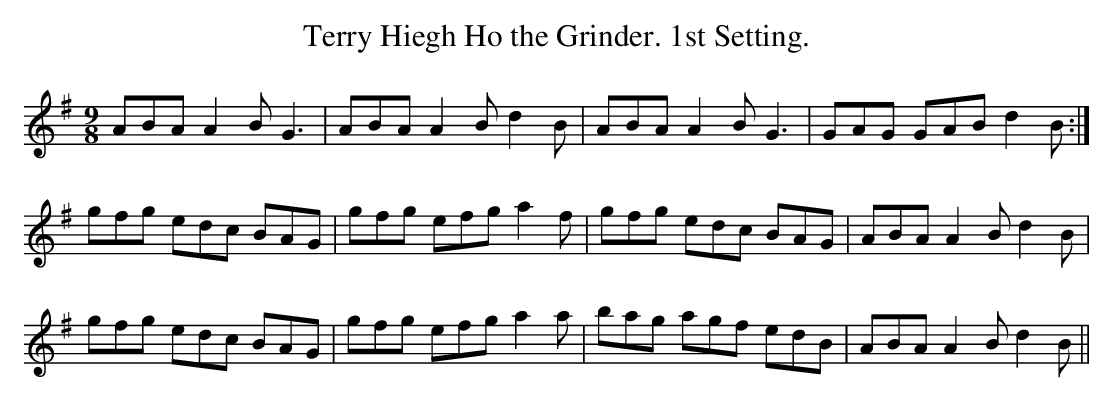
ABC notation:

X:1
T: Terry Hiegh Ho the Grinder. 1st Setting.
M: 9/8
K: G
ABA A2 B G3 | ABA A2 B d2 B | ABA A2 B G3 | GAG GAB d2 B :|
gfg edc BAG | gfg efg a2 f | gfg edc BAG | ABA A2 B d2 B |
gfg edc BAG | gfg efg a2 a | bag agf edB | ABA A2 B d2 B ||
